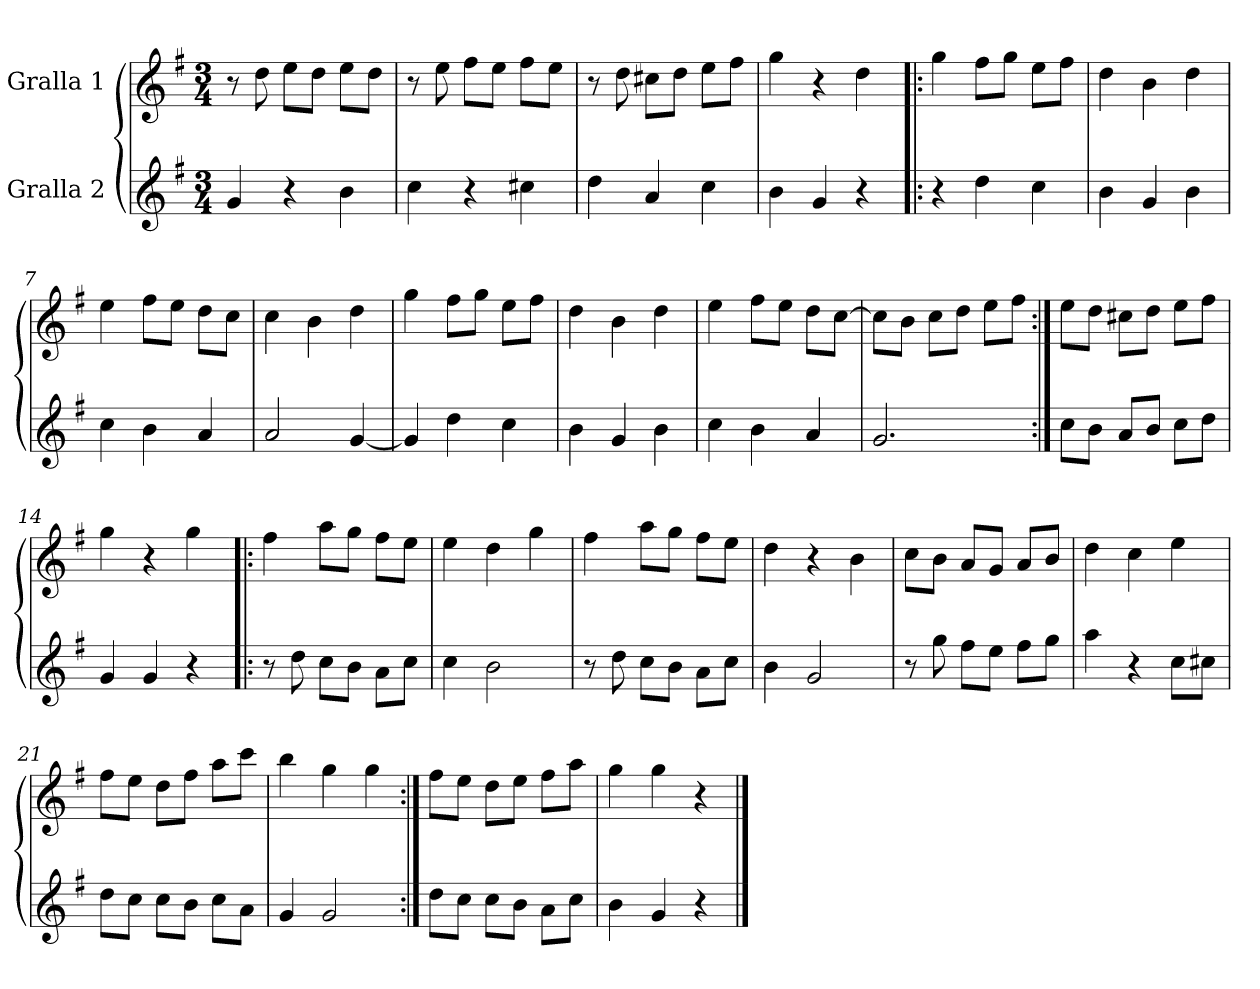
**kern	**kern
*part2	*part1
*staff2	*staff1
*I"Gralla 2	*I"Gralla 1
*clefG2	*clefG2
*k[f#]	*k[f#]
*M3/4	*M3/4
=1	=1
4g/	8r
.	8dd\
4r	8ee\L
.	8dd\J
4b\	8ee\L
.	8dd\J
=2	=2
4cc\	8r
.	8ee\
4r	8ff#\L
.	8ee\J
4cc#X\	8ff#\L
.	8ee\J
=3	=3
4dd\	8r
.	8dd\
4a/	8cc#X\L
.	8dd\J
4cc\	8ee\L
.	8ff#\J
=4	=4
4b\	4gg\
4g/	4r
4r	4dd\
=5!|:	=5!|:
4r	4gg\
4dd\	8ff#\L
.	8gg\J
4cc\	8ee\L
.	8ff#\J
=6	=6
4b\	4dd\
4g/	4b\
4b\	4dd\
=7	=7
4cc\	4ee\
4b\	8ff#\L
.	8ee\J
4a/	8dd\L
.	8cc\J
!!LO:LB:g=z
=8	=8
2a/	4cc\
.	4b\
[4g/	4dd\
=9	=9
4g/]	4gg\
4dd\	8ff#\L
.	8gg\J
4cc\	8ee\L
.	8ff#\J
=10	=10
4b\	4dd\
4g/	4b\
4b\	4dd\
=11	=11
4cc\	4ee\
4b\	8ff#\L
.	8ee\J
4a/	8dd\L
.	[8cc\J
=12	=12
2.g/	8cc\L]
.	8b\J
.	8cc\L
.	8dd\J
.	8ee\L
.	8ff#\J
=13:|!	=13:|!
8cc\L	8ee\L
8b\J	8dd\J
8a/L	8cc#X\L
8b/J	8dd\J
8cc\L	8ee\L
8dd\J	8ff#\J
=14	=14
4g/	4gg\
4g/	4r
4r	4gg\
=15!|:	=15!|:
8r	4ff#\
8dd\	.
8cc\L	8aa\L
8b\J	8gg\J
8a\L	8ff#\L
8cc\J	8ee\J
!!LO:LB:g=z
=16	=16
4cc\	4ee\
2b\	4dd\
.	4gg\
=17	=17
8r	4ff#\
8dd\	.
8cc\L	8aa\L
8b\J	8gg\J
8a\L	8ff#\L
8cc\J	8ee\J
=18	=18
4b\	4dd\
2g/	4r
.	4b\
=19	=19
8r	8cc\L
8gg\	8b\J
8ff#\L	8a/L
8ee\J	8g/J
8ff#\L	8a/L
8gg\J	8b/J
=20	=20
4aa\	4dd\
4r	4cc\
8cc\L	4ee\
8cc#X\J	.
=21	=21
8dd\L	8ff#\L
8cc\J	8ee\J
8cc\L	8dd\L
8b\J	8ff#\J
8cc\L	8aa\L
8a\J	8ccc\J
=22	=22
4g/	4bb\
2g/	4gg\
.	4gg\
=23:|!	=23:|!
8dd\L	8ff#\L
8cc\J	8ee\J
8cc\L	8dd\L
8b\J	8ee\J
8a\L	8ff#\L
8cc\J	8aa\J
!!LO:LB:g=z
=24	=24
4b\	4gg\
4g/	4gg\
4r	4r
==	==
*-	*-
